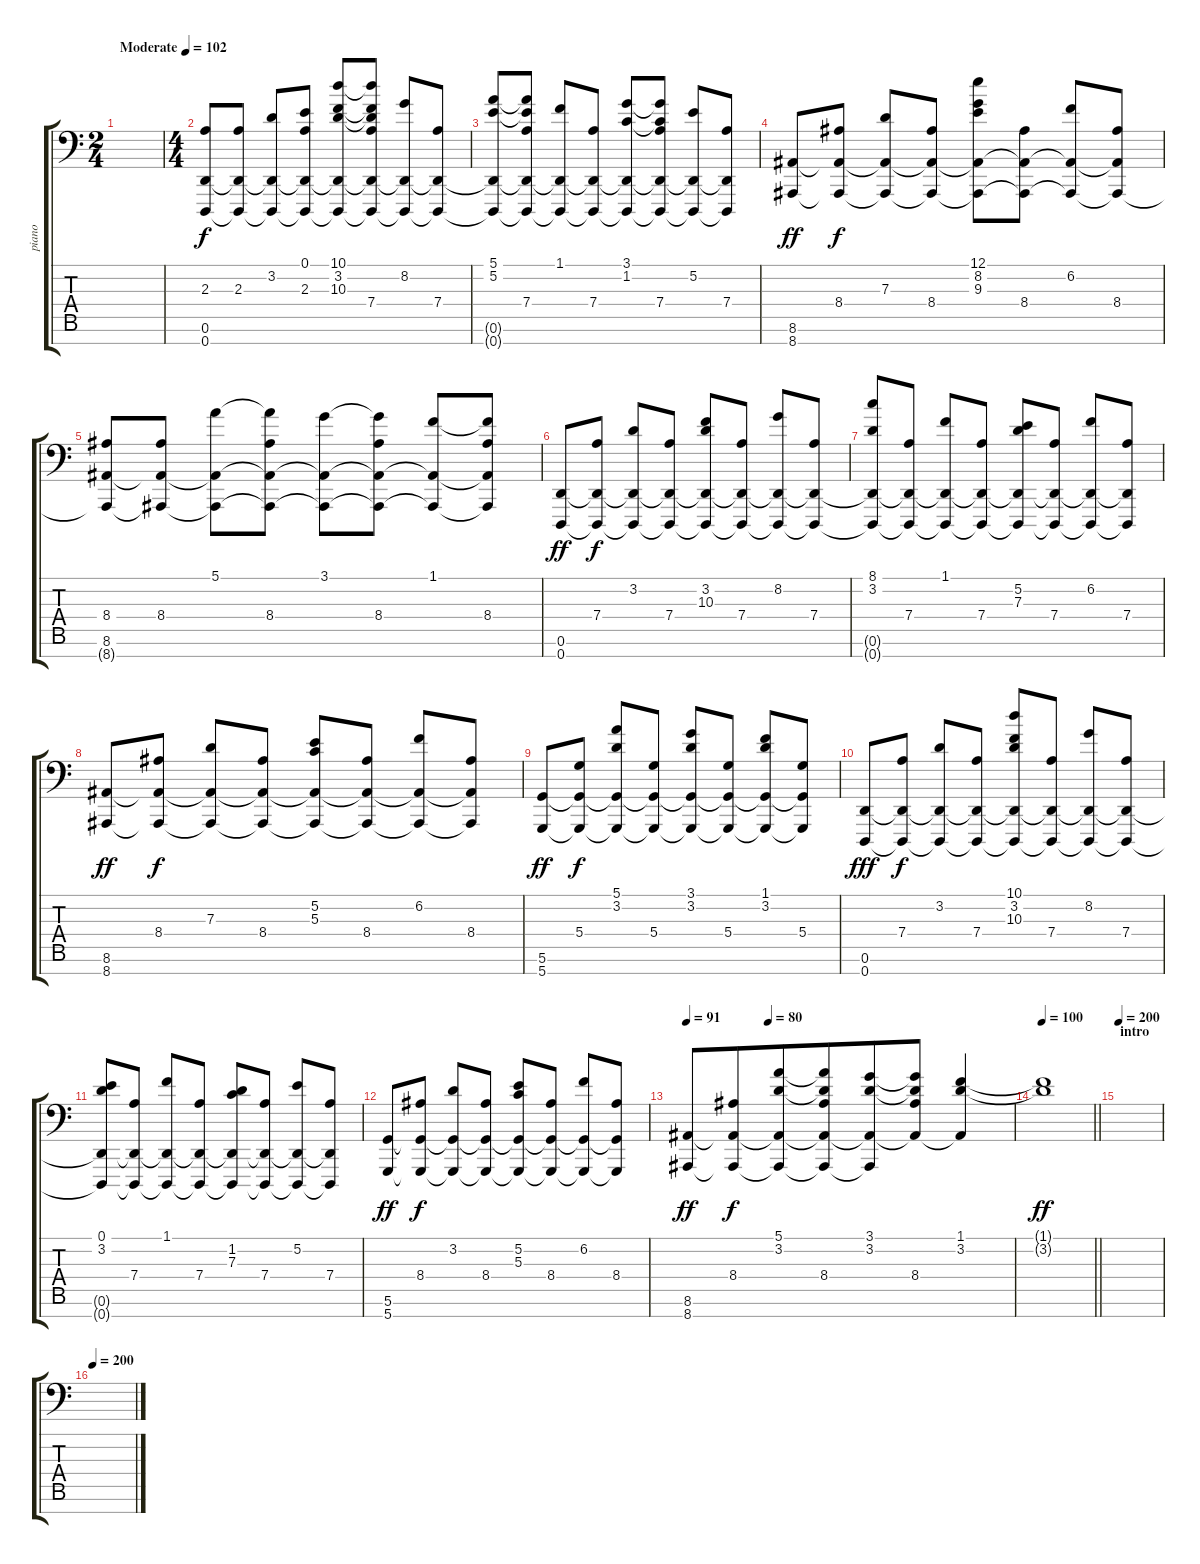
\track ("piano" "piano") {instrument acousticgrandpiano}
\staff {score tabs}
\tuning (E4 B3 G3 D3 A2 D2 D1) {hide}
\ts (2 4)
\tempo (102 "Moderate")
\clef f4
\ks c
|
\ts (4 4)
(2.3 0.6 0.7).8 (2.3 0.6{t} 0.7{t}).8{dy f} (3.2 0.6{t} 0.7{t}).8 (0.1 2.3 0.6{t} 0.7{t}).8 (10.1 3.2 10.3 0.6{t} 0.7{t}).8 (10.1{t} 3.2{t} 10.3{t} 7.4 0.6{t} 0.7{t}).8 (8.2 0.6{t} 0.7{t}).8 (7.4 0.6{t} 0.7{t}).8 |
(5.1 5.2 0.6{t} 0.7{t}).8 (5.1{t} 5.2{t} 7.4 0.6{t} 0.7{t}).8 (1.1 0.6{t} 0.7{t}).8 (7.4 0.6{t} 0.7{t}).8 (3.1 1.2 0.6{t} 0.7{t}).8 (3.1{t} 1.2{t} 7.4 0.6{t} 0.7{t}).8 (5.2 0.6{t} 0.7{t}).8 (7.4 0.6{t} 0.7{t}).8 |
(8.6 8.7).8{dy ff} (8.4 8.6{t} 8.7{t}).8{dy f} (7.3 8.6{t} 8.7{t}).8 (8.4 8.6{t} 8.7{t}).8 (12.1 8.2 9.3 8.6{t} 8.7{t}).8 (8.4 8.6{t} 8.7{t}).8 (6.2 8.6{t} 8.7{t}).8 (8.4 8.6{t} 8.7{t}).8 |
(8.4 8.6 8.7{t}).8 (8.4 8.6{t} 8.7{t}).8 (5.1 8.6{t} 8.7{t}).8 (5.1{t} 8.4 8.6{t} 8.7{t}).8 (3.1 8.6{t} 8.7{t}).8 (3.1{t} 8.4 8.6{t} 8.7{t}).8 (1.1 8.6{t} 8.7{t}).8 (1.1{t} 8.4 8.6{t} 8.7{t}).8 |
(0.6 0.7).8{dy ff} (7.4 0.6{t} 0.7{t}).8{dy f} (3.2 0.6{t} 0.7{t}).8 (7.4 0.6{t} 0.7{t}).8 (3.2 10.3 0.6{t} 0.7{t}).8 (7.4 0.6{t} 0.7{t}).8 (8.2 0.6{t} 0.7{t}).8 (7.4 0.6{t} 0.7{t}).8 |
(8.1 3.2 0.6{t} 0.7{t}).8 (7.4 0.6{t} 0.7{t}).8 (1.1 0.6{t} 0.7{t}).8 (7.4 0.6{t} 0.7{t}).8 (5.2 7.3 0.6{t} 0.7{t}).8 (7.4 0.6{t} 0.7{t}).8 (6.2 0.6{t} 0.7{t}).8 (7.4 0.6{t} 0.7{t}).8 |
(8.6 8.7).8{dy ff} (8.4 8.6{t} 8.7{t}).8{dy f} (7.3 8.6{t} 8.7{t}).8 (8.4 8.6{t} 8.7{t}).8 (5.2 5.3 8.6{t} 8.7{t}).8 (8.4 8.6{t} 8.7{t}).8 (6.2 8.6{t} 8.7{t}).8 (8.4 8.6{t} 8.7{t}).8 |
(5.6 5.7).8{dy ff} (5.4 5.6{t} 5.7{t}).8{dy f} (5.1 3.2 5.6{t} 5.7{t}).8 (5.4 5.6{t} 5.7{t}).8 (3.1 3.2 5.6{t} 5.7{t}).8 (5.4 5.6{t} 5.7{t}).8 (1.1 3.2 5.6{t} 5.7{t}).8 (5.4 5.6{t} 5.7{t}).8 |
(0.6 0.7).8{dy fff} (7.4 0.6{t} 0.7{t}).8{dy f} (3.2 0.6{t} 0.7{t}).8 (7.4 0.6{t} 0.7{t}).8 (10.1 3.2 10.3 0.6{t} 0.7{t}).8 (7.4 0.6{t} 0.7{t}).8 (8.2 0.6{t} 0.7{t}).8 (7.4 0.6{t} 0.7{t}).8 |
(0.1 3.2 0.6{t} 0.7{t}).8 (7.4 0.6{t} 0.7{t}).8 (1.1 0.6{t} 0.7{t}).8 (7.4 0.6{t} 0.7{t}).8 (1.2 7.3 0.6{t} 0.7{t}).8 (7.4 0.6{t} 0.7{t}).8 (5.2 0.6{t} 0.7{t}).8 (7.4 0.6{t} 0.7{t}).8 |
(5.6 5.7).8{dy ff} (8.4 5.6{t} 5.7{t}).8{dy f} (3.2 5.6{t} 5.7{t}).8 (8.4 5.6{t} 5.7{t}).8 (5.2 5.3 5.6{t} 5.7{t}).8 (8.4 5.6{t} 5.7{t}).8 (6.2 5.6{t} 5.7{t}).8 (8.4 5.6{t} 5.7{t}).8 |
\tempo 91
\tempo (80 0.25)
(8.6 8.7).8{dy ff beam Up beam merge} (8.4 8.6{t} 8.7{t}).8{dy f beam Up beam merge} (5.1 3.2 8.6{t} 8.7{t}).8{beam Up beam merge} (5.1{t} 3.2{t} 8.4 8.6{t} 8.7{t}).8{beam Up beam merge} (3.1 3.2 8.6{t} 8.7{t}).8{beam Up beam merge} (3.1{t} 3.2{t} 8.4 8.6{t}).8{beam Up} (1.1 3.2 8.6{t}).4{beam Up} |
\tempo 100
\barLineRight lightlight
(1.1{t} 3.2{t}).1{dy ff} |
\section ("" "intro")
\tempo 200
|
\tempo 200
